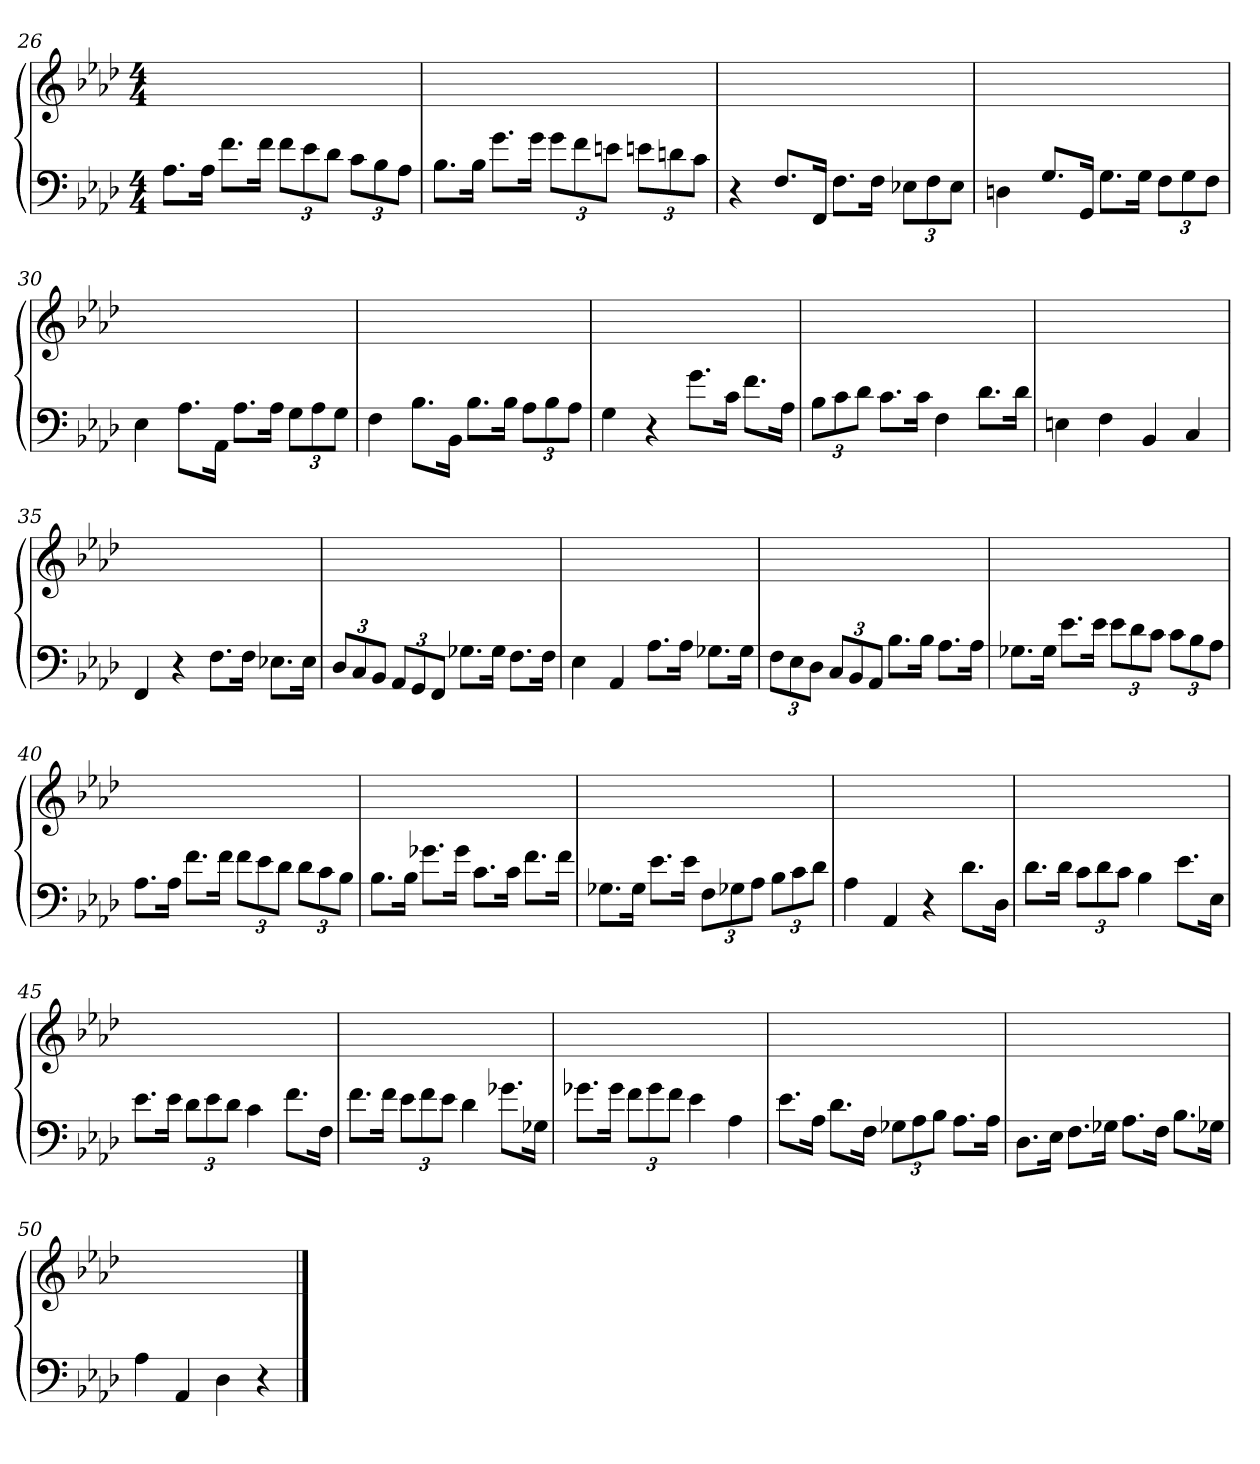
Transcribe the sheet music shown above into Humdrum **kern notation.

**kern	**kern
*part2	*part1
*staff2	*staff1
*clefF4	*clefG2
*k[b-e-a-d-]	*k[b-e-a-d-]
*A-:	*A-:
*M4/4	*M4/4
=26	=26
8.A-\L	1ryy
16A-\Jk	.
8.f\L	.
16f\Jk	.
12f\L	.
12e-\	.
12d-\J	.
12c\L	.
12B-\	.
12A-\J	.
=27	=27
8.B-\L	1ryy
16B-\Jk	.
8.g\L	.
16g\Jk	.
12g\L	.
12f\	.
12en\J	.
12en\L	.
12dn\	.
12c\J	.
=28	=28
4r	1ryy
8.F/L	.
16FF/Jk	.
8.F\L	.
16F\Jk	.
12E-X\L	.
12F\	.
12E-\J	.
!!LO:LB:g=z
=29	=29
4Dn\	1ryy
8.G/L	.
16GG/Jk	.
8.G\L	.
16G\Jk	.
12F\L	.
12G\	.
12F\J	.
=30	=30
4E-\	1ryy
8.A-\L	.
16AA-\Jk	.
8.A-\L	.
16A-\Jk	.
12G\L	.
12A-\	.
12G\J	.
=31	=31
4F\	1ryy
8.B-\L	.
16BB-\Jk	.
8.B-\L	.
16B-\Jk	.
12A-\L	.
12B-\	.
12A-\J	.
=32	=32
4G\	1ryy
4r	.
8.g\L	.
16c\Jk	.
8.f\L	.
16A-\Jk	.
=33	=33
12B-\L	1ryy
12c\	.
12d-\J	.
8.c\L	.
16c\Jk	.
4F\	.
8.d-\L	.
16d-\Jk	.
!!LO:PB:g=z
=34	=34
4En\	1ryy
4F\	.
4BB-/	.
4C/	.
=35	=35
4FF/	1ryy
4r	.
8.F\L	.
16F\Jk	.
8.E-X\L	.
16E-\Jk	.
=36	=36
12D-/L	1ryy
12C/	.
12BB-/J	.
12AA-/L	.
12GG/	.
12FF/J	.
8.G-X\L	.
16G-\Jk	.
8.F\L	.
16F\Jk	.
=37	=37
4E-\	1ryy
4AA-/	.
8.A-\L	.
16A-\Jk	.
8.G-X\L	.
16G-\Jk	.
=38	=38
12F\L	1ryy
12E-\	.
12D-\J	.
12C/L	.
12BB-/	.
12AA-/J	.
8.B-\L	.
16B-\Jk	.
8.A-\L	.
16A-\Jk	.
!!LO:LB:g=z
=39	=39
8.G-X\L	1ryy
16G-\Jk	.
8.e-\L	.
16e-\Jk	.
12e-\L	.
12d-\	.
12c\J	.
12c\L	.
12B-\	.
12A-\J	.
=40	=40
8.A-\L	1ryy
16A-\Jk	.
8.f\L	.
16f\Jk	.
12f\L	.
12e-\	.
12d-\J	.
12d-\L	.
12c\	.
12B-\J	.
=41	=41
8.B-\L	1ryy
16B-\Jk	.
8.g-X\L	.
16g-\Jk	.
8.c\L	.
16c\Jk	.
8.f\L	.
16f\Jk	.
=42	=42
8.G-X\L	1ryy
16G-\Jk	.
8.e-\L	.
16e-\Jk	.
12F\L	.
12G-X\	.
12A-\J	.
12B-\L	.
12c\	.
12d-\J	.
!!LO:LB:g=z
=43	=43
4A-\	1ryy
4AA-/	.
4r	.
8.d-\L	.
16D-\Jk	.
=44	=44
8.d-\L	1ryy
16d-\Jk	.
12c\L	.
12d-\	.
12c\J	.
4B-\	.
8.e-\L	.
16E-\Jk	.
=45	=45
8.e-\L	1ryy
16e-\Jk	.
12d-\L	.
12e-\	.
12d-\J	.
4c\	.
8.f\L	.
16F\Jk	.
=46	=46
8.f\L	1ryy
16f\Jk	.
12e-\L	.
12f\	.
12e-\J	.
4d-\	.
8.g-X\L	.
16G-X\Jk	.
!!LO:LB:g=z
=47	=47
8.g-X\L	1ryy
16g-\Jk	.
12f\L	.
12g-\	.
12f\J	.
4e-\	.
4A-\	.
=48	=48
8.e-\L	1ryy
16A-\Jk	.
8.d-\L	.
16F\Jk	.
12G-X\L	.
12A-\	.
12B-\J	.
8.A-\L	.
16A-\Jk	.
=49	=49
8.D-\L	1ryy
16E-\Jk	.
8.F\L	.
16G-X\Jk	.
8.A-\L	.
16F\Jk	.
8.B-\L	.
16G-X\Jk	.
=50	=50
4A-\	1ryy
4AA-/	.
4D-\	.
4r	.
==	==
*-	*-
